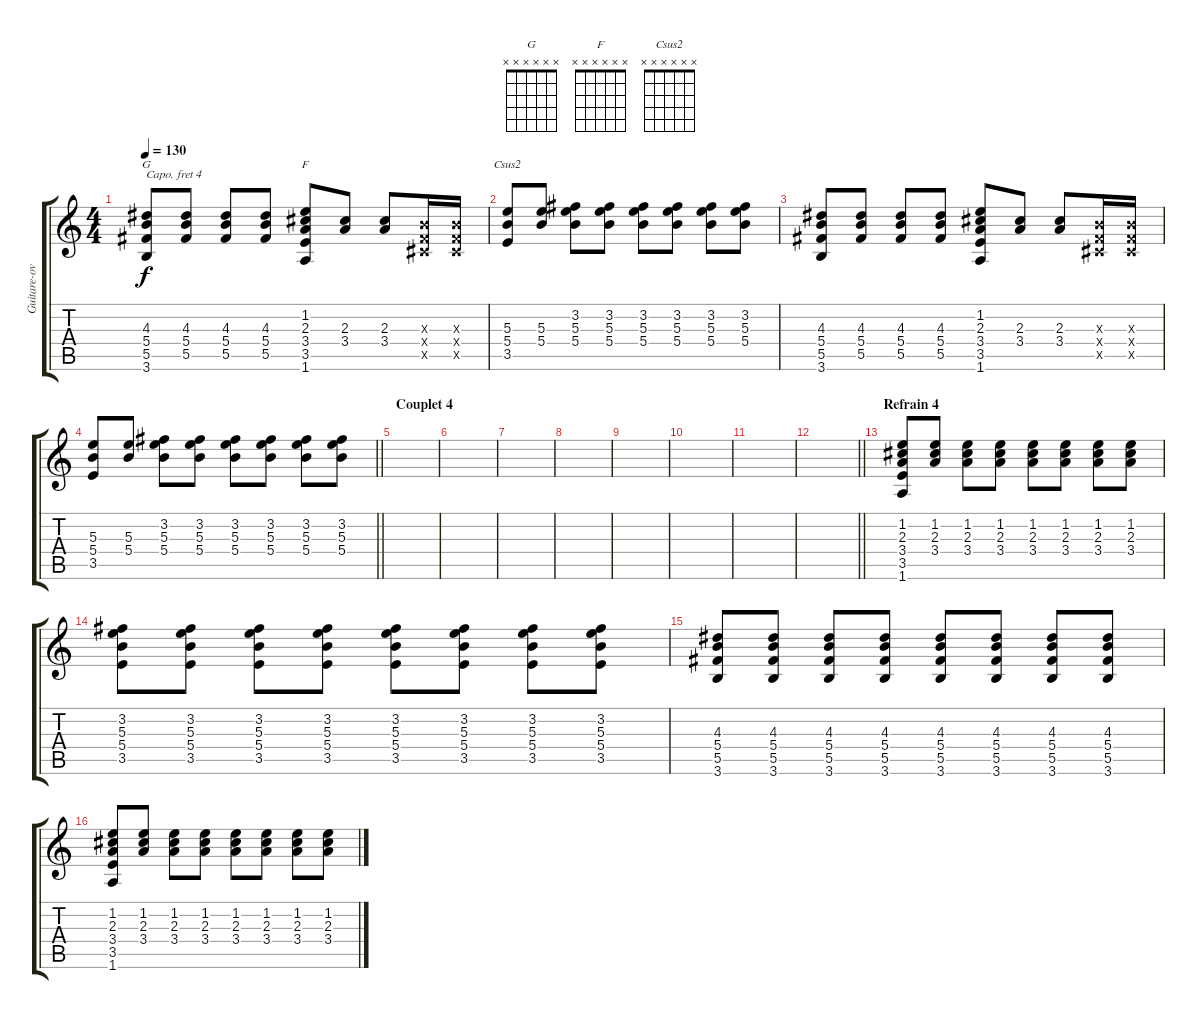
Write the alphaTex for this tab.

\track ("Guitare-overdrive" "Guitare-ov") {instrument overdrivenguitar}
\staff {score tabs}
\capo 4
\tuning (E4 B3 G3 D3 A2 E2) {hide}
\chord ("G" x x x x x x)
\chord ("F" x x x x x x)
\chord ("Csus2" x x x x x x)
\ts (4 4)
\tempo 130
\clef g2
\ks c
(4.3 5.4 5.5 3.6).8{ch "G" dy f} (4.3 5.4 5.5).8 (4.3 5.4 5.5).8 (4.3 5.4 5.5).8 (1.2 2.3 3.4 3.5 1.6).8{ch "F"} (2.3 3.4).8 (2.3 3.4).8 (0.3{x} 0.4{x} 0.5{x}).16 (0.3{x} 0.4{x} 0.5{x}).16 |
(5.3 5.4 3.5).8{ch "Csus2"} (5.3 5.4).8 (3.2 5.3 5.4).8 (3.2 5.3 5.4).8 (3.2 5.3 5.4).8 (3.2 5.3 5.4).8 (3.2 5.3 5.4).8 (3.2 5.3 5.4).8 |
(4.3 5.4 5.5 3.6).8 (4.3 5.4 5.5).8 (4.3 5.4 5.5).8 (4.3 5.4 5.5).8 (1.2 2.3 3.4 3.5 1.6).8 (2.3 3.4).8 (2.3 3.4).8 (0.3{x} 0.4{x} 0.5{x}).16 (0.3{x} 0.4{x} 0.5{x}).16 |
\barLineRight lightlight
(5.3 5.4 3.5).8 (5.3 5.4).8 (3.2 5.3 5.4).8 (3.2 5.3 5.4).8 (3.2 5.3 5.4).8 (3.2 5.3 5.4).8 (3.2 5.3 5.4).8 (3.2 5.3 5.4).8 |
\section ("" "Couplet 4")
|
|
|
|
|
|
|
\barLineRight lightlight
|
\section ("" "Refrain 4")
(1.2 2.3 3.4 3.5 1.6).8 (1.2 2.3 3.4).8 (1.2 2.3 3.4).8 (1.2 2.3 3.4).8 (1.2 2.3 3.4).8 (1.2 2.3 3.4).8 (1.2 2.3 3.4).8 (1.2 2.3 3.4).8 |
(3.2 5.3 5.4 3.5).8 (3.2 5.3 5.4 3.5).8 (3.2 5.3 5.4 3.5).8 (3.2 5.3 5.4 3.5).8 (3.2 5.3 5.4 3.5).8 (3.2 5.3 5.4 3.5).8 (3.2 5.3 5.4 3.5).8 (3.2 5.3 5.4 3.5).8 |
(4.3 5.4 5.5 3.6).8 (4.3 5.4 5.5 3.6).8 (4.3 5.4 5.5 3.6).8 (4.3 5.4 5.5 3.6).8 (4.3 5.4 5.5 3.6).8 (4.3 5.4 5.5 3.6).8 (4.3 5.4 5.5 3.6).8 (4.3 5.4 5.5 3.6).8 |
(1.2 2.3 3.4 3.5 1.6).8 (1.2 2.3 3.4).8 (1.2 2.3 3.4).8 (1.2 2.3 3.4).8 (1.2 2.3 3.4).8 (1.2 2.3 3.4).8 (1.2 2.3 3.4).8 (1.2 2.3 3.4).8
